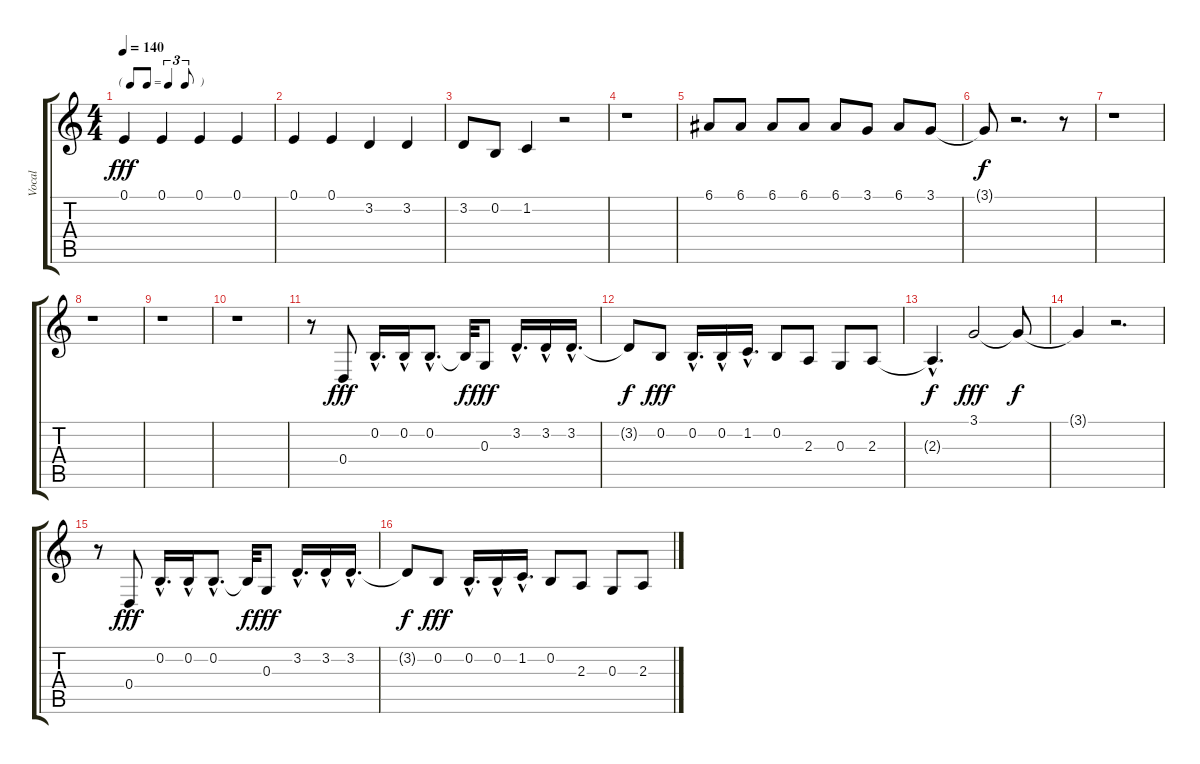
\track ("Vocal" "Vocal") {instrument clarinet}
\staff {score tabs}
\tuning (E4 B3 G3 D3 A2 E2) {hide}
\ts (4 4)
\tf triplet8th
\tempo 140
\clef g2
\ks c
0.1.4{dy fff} 0.1.4 0.1.4 0.1.4 |
0.1.4 0.1.4 3.2.4 3.2.4 |
3.2.8 0.2.8 1.2.4 r.2 |
r.1 |
6.1.8 6.1.8 6.1.8 6.1.8 6.1.8 3.1.8 6.1.8 3.1.8 |
3.1{t}.8{dy f} r.2{d} r.8 |
r.1 |
r.1 |
r.1 |
r.1 |
r.8 0.4.8{dy fff} 0.2{hac}.16{d} 0.2{hac}.16 0.2{hac}.8{d} 0.2{t}.32{dy f} 0.3.8{dy fff} 3.2{hac}.16{d} 3.2{hac}.16 3.2{hac}.16{d} |
3.2{t}.8{dy f} 0.2.8{dy fff} 0.2{hac}.16{d} 0.2{hac}.16 1.2{hac}.16{d} 0.2.8 2.3.8 0.3.8 2.3.8 |
2.3{hac t}.4{d dy f} 3.1.2{dy fff} 3.1{t}.8{dy f} |
3.1{t}.4 r.2{d} |
r.8 0.4.8{dy fff} 0.2{hac}.16{d} 0.2{hac}.16 0.2{hac}.8{d} 0.2{t}.32{dy f} 0.3.8{dy fff} 3.2{hac}.16{d} 3.2{hac}.16 3.2{hac}.16{d} |
3.2{t}.8{dy f} 0.2.8{dy fff} 0.2{hac}.16{d} 0.2{hac}.16 1.2{hac}.16{d} 0.2.8 2.3.8 0.3.8 2.3.8
